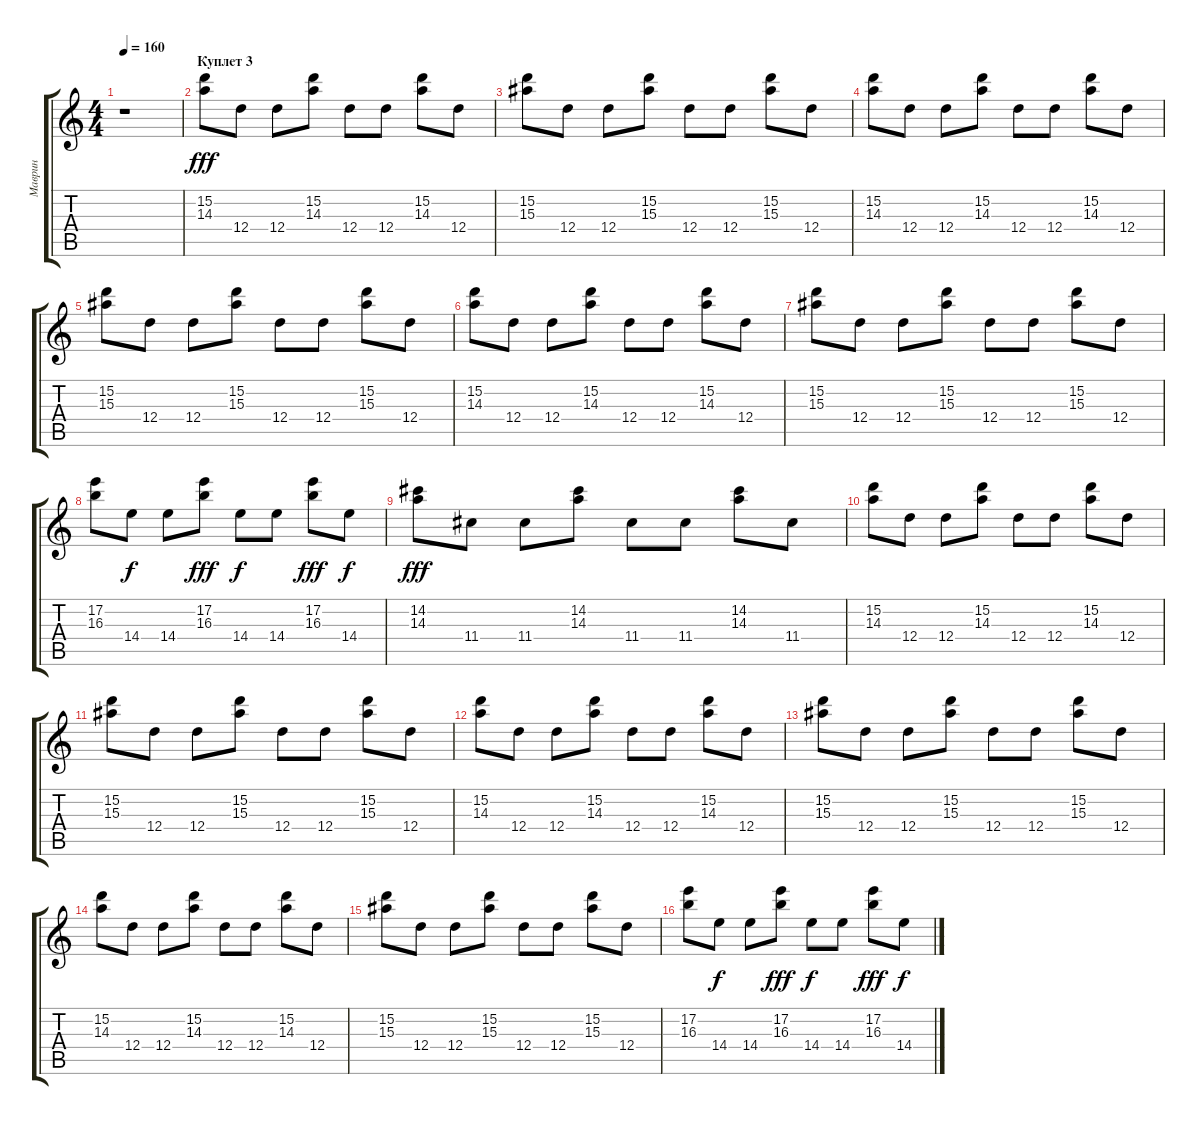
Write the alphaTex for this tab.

\track ("Маврин" "Маврин") {instrument overdrivenguitar}
\staff {score tabs}
\tuning (E4 B3 G3 D3 A2 E2) {hide}
\ts (4 4)
\tempo 160
\clef g2
\ks c
r.1{dy f} |
\section ("" "Куплет 3")
(15.2 14.3).8{dy fff volume 10 balance 14 instrument overdrivenguitar} 12.4.8 12.4.8 (15.2 14.3).8 12.4.8 12.4.8 (15.2 14.3).8 12.4.8 |
(15.2 15.3).8 12.4.8 12.4.8 (15.2 15.3).8 12.4.8 12.4.8 (15.2 15.3).8 12.4.8 |
(15.2 14.3).8 12.4.8 12.4.8 (15.2 14.3).8 12.4.8 12.4.8 (15.2 14.3).8 12.4.8 |
(15.2 15.3).8 12.4.8 12.4.8 (15.2 15.3).8 12.4.8 12.4.8 (15.2 15.3).8 12.4.8 |
(15.2 14.3).8 12.4.8 12.4.8 (15.2 14.3).8 12.4.8 12.4.8 (15.2 14.3).8 12.4.8 |
(15.2 15.3).8 12.4.8 12.4.8 (15.2 15.3).8 12.4.8 12.4.8 (15.2 15.3).8 12.4.8 |
(17.2 16.3).8 14.4.8{dy f} 14.4.8 (17.2 16.3).8{dy fff} 14.4.8{dy f} 14.4.8 (17.2 16.3).8{dy fff} 14.4.8{dy f} |
(14.2 14.3).8{dy fff} 11.4.8 11.4.8 (14.2 14.3).8 11.4.8 11.4.8 (14.2 14.3).8 11.4.8 |
(15.2 14.3).8 12.4.8 12.4.8 (15.2 14.3).8 12.4.8 12.4.8 (15.2 14.3).8 12.4.8 |
(15.2 15.3).8 12.4.8 12.4.8 (15.2 15.3).8 12.4.8 12.4.8 (15.2 15.3).8 12.4.8 |
(15.2 14.3).8 12.4.8 12.4.8 (15.2 14.3).8 12.4.8 12.4.8 (15.2 14.3).8 12.4.8 |
(15.2 15.3).8 12.4.8 12.4.8 (15.2 15.3).8 12.4.8 12.4.8 (15.2 15.3).8 12.4.8 |
(15.2 14.3).8 12.4.8 12.4.8 (15.2 14.3).8 12.4.8 12.4.8 (15.2 14.3).8 12.4.8 |
(15.2 15.3).8 12.4.8 12.4.8 (15.2 15.3).8 12.4.8 12.4.8 (15.2 15.3).8 12.4.8 |
(17.2 16.3).8 14.4.8{dy f} 14.4.8 (17.2 16.3).8{dy fff} 14.4.8{dy f} 14.4.8 (17.2 16.3).8{dy fff} 14.4.8{dy f}
